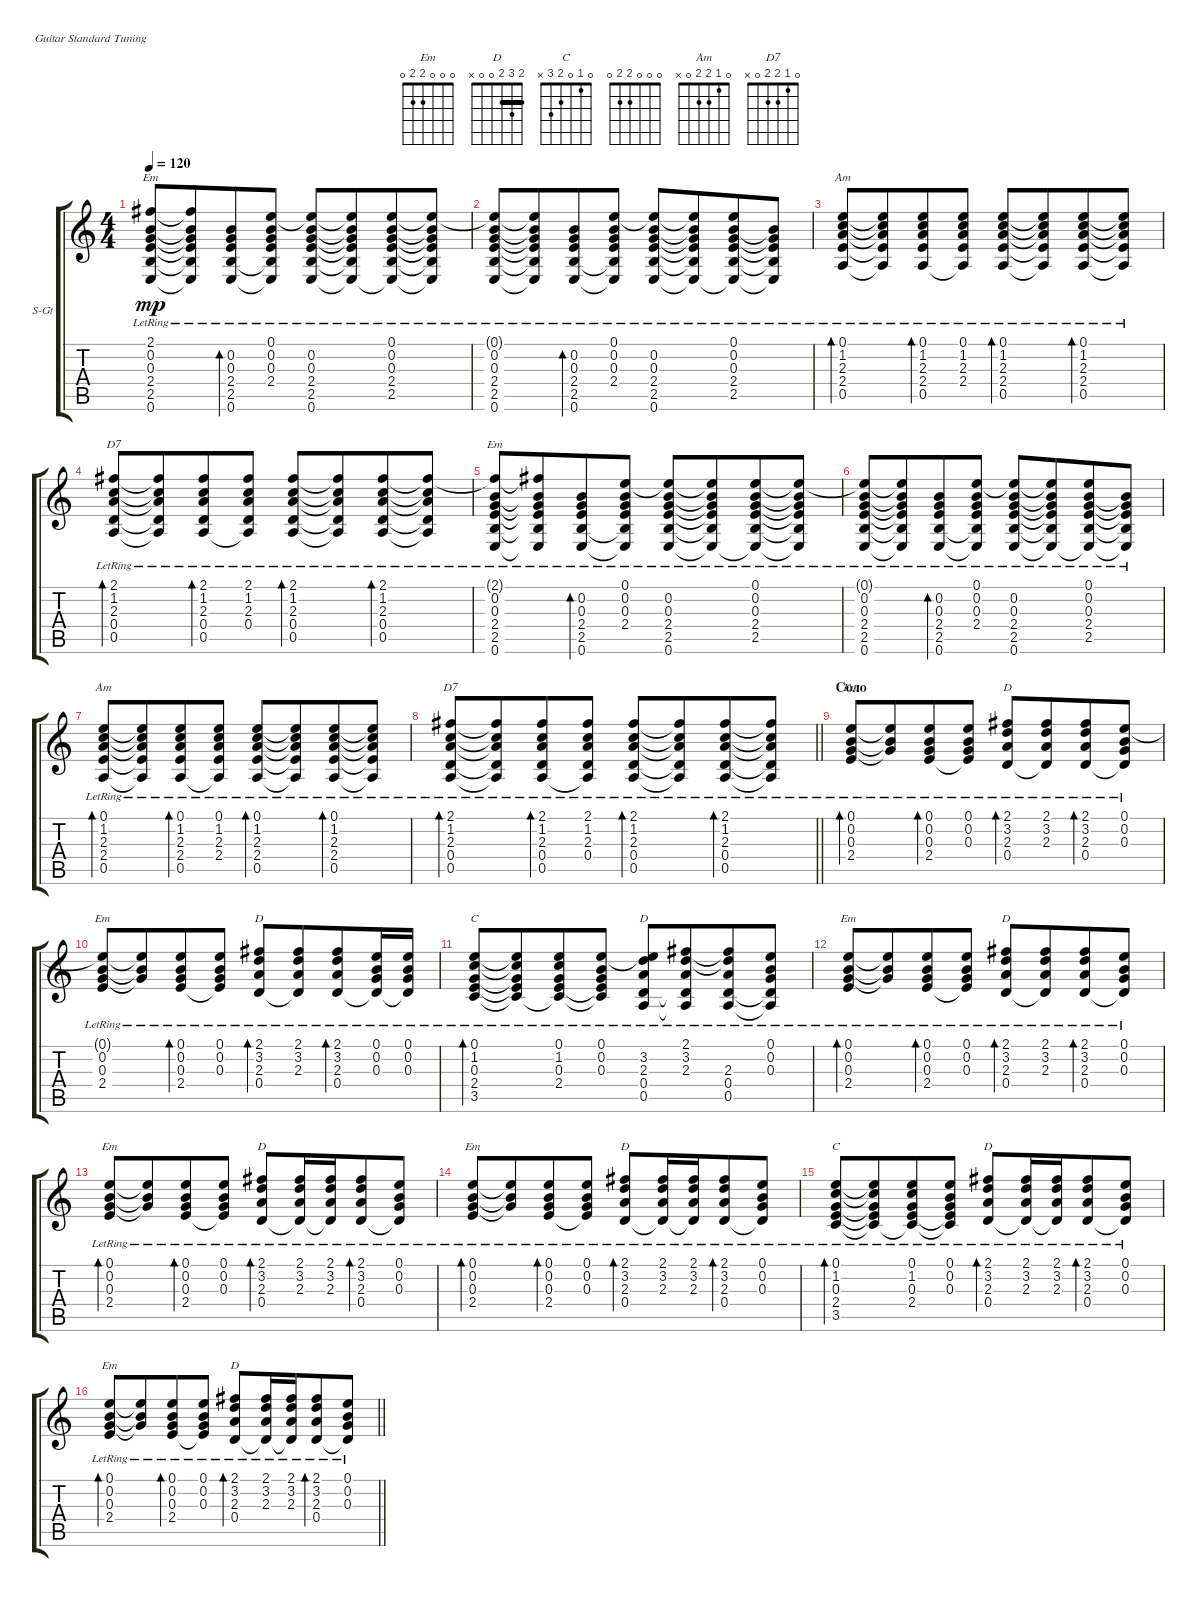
\bracketExtendMode groupsimilarinstruments
\firstSystemTrackNameOrientation horizontal
\otherSystemsTrackNameOrientation horizontal
\track ("Гитара 1" "S-Gt") {instrument acousticguitarsteel}
\staff {score tabs}
\tuning (E4 B3 G3 D3 A2 E2)
\chord ("Em" 0 0 0 2 2 0)
\chord ("D" 2 3 2 0 0 x) {barre 2}
\chord ("C" 0 1 0 2 3 x)
\chord ("" 0 0 0 2 2 0)
\chord ("Am" 0 1 2 2 0 x)
\chord ("D7" 0 1 2 2 0 x)
\ts (4 4)
\tempo 120
\clef g2
\ks c
(0.2{lr} 0.3{lr} 2.4{lr} 2.5{lr} 0.6{lr} 2.1{lr t}).8{ch "Em" dy mp} (2.1{lr t} 0.2{lr t} 0.3{lr t} 2.4{lr t} 2.5{lr t} 0.6{lr t}).8{beam merge} (0.2{lr} 0.3{lr} 2.4{lr} 2.5{lr} 0.6{lr}).8{bd 120} (0.1{lr} 0.2{lr} 0.3{lr} 2.4{lr} 2.5{lr t} 0.6{lr t}).8 (0.1{lr t} 0.2{lr} 0.3{lr} 2.4{lr} 2.5{lr} 0.6{lr}).8{ch ""} (0.1{lr t} 0.2{lr t} 0.3{lr t} 2.4{lr t} 2.5{lr t} 0.6{lr t}).8{beam merge} (0.1 0.2{lr} 0.3{lr} 2.4{lr} 2.5{lr} 0.6{lr t}).8 (0.2{lr t} 0.3{lr t} 2.4{lr t} 2.5{lr t} 0.6{lr t} 0.1{t}).8 |
(0.2{lr} 0.3{lr} 2.4{lr} 2.5{lr} 0.6{lr} 0.1{t}).8{ch ""} (0.1{t} 0.2{lr t} 0.3{lr t} 2.4{lr t} 2.5{lr t} 0.6{lr t}).8{beam merge} (0.2{lr} 0.3{lr} 2.4{lr} 2.5{lr} 0.6{lr}).8{bd 120} (0.1{lr} 0.2{lr} 0.3{lr} 2.4{lr} 2.5{lr t} 0.6{lr t}).8 (0.1{lr t} 0.2{lr} 0.3{lr} 2.4{lr} 2.5{lr} 0.6{lr}).8{ch ""} (0.1{lr t} 0.2{lr t} 0.3{lr t} 2.4{lr t} 2.5{lr t} 0.6{lr t}).8{beam merge} (0.1 0.2{lr} 0.3{lr} 2.4{lr} 2.5{lr} 0.6{lr t}).8 (0.2{lr t} 0.3{lr t} 2.4{lr t} 2.5{lr t} 0.6{lr t}).8 |
(0.1{lr} 1.2{lr} 2.3{lr} 2.4{lr} 0.5{lr}).8{bd 120 ch "Am"} (0.1{lr t} 1.2{lr t} 2.3{lr t} 2.4{lr t} 0.5{lr t}).8{beam merge} (0.1{lr} 1.2{lr} 2.3{lr} 2.4{lr} 0.5{lr}).8{bd 120} (0.1{lr} 1.2{lr} 2.3{lr} 2.4{lr} 0.5{lr t}).8 (0.1{lr} 1.2{lr} 2.3{lr} 2.4{lr} 0.5{lr}).8{bd 120 ch ""} (0.1{lr t} 1.2{lr t} 2.3{lr t} 2.4{lr t} 0.5{lr t}).8{beam merge} (0.1{lr} 1.2{lr} 2.3{lr} 2.4{lr} 0.5{lr}).8{bd 120} (0.1{lr t} 1.2{lr t} 2.3{lr t} 2.4{lr t} 0.5{lr t}).8 |
(2.1{lr} 1.2{lr} 2.3{lr} 0.4{lr} 0.5{lr}).8{bd 120 ch "D7"} (2.1{lr t} 1.2{lr t} 2.3{lr t} 0.4{lr t} 0.5{lr t}).8{beam merge} (2.1{lr} 1.2{lr} 2.3{lr} 0.4{lr} 0.5{lr}).8{bd 120} (2.1{lr} 1.2{lr} 2.3{lr} 0.4{lr} 0.5{lr t}).8 (2.1{lr} 1.2{lr} 2.3{lr} 0.4{lr} 0.5{lr}).8{bd 120 ch ""} (2.1{lr t} 1.2{lr t} 2.3{lr t} 0.4{lr t} 0.5{lr t}).8{beam merge} (2.1{lr} 1.2{lr} 2.3{lr} 0.4{lr} 0.5{lr}).8{bd 120} (2.1{lr t} 1.2{lr t} 2.3{lr t} 0.4{lr t} 0.5{lr t}).8 |
(0.2{lr} 0.3{lr} 2.4{lr} 2.5{lr} 0.6{lr} 2.1{lr t}).8{ch "Em"} (2.1{lr t} 0.2{lr t} 0.3{lr t} 2.4{lr t} 2.5{lr t} 0.6{lr t}).8{beam merge} (0.2{lr} 0.3{lr} 2.4{lr} 2.5{lr} 0.6{lr}).8{bd 120} (0.1{lr} 0.2{lr} 0.3{lr} 2.4{lr} 2.5{lr t} 0.6{lr t}).8 (0.1{lr t} 0.2{lr} 0.3{lr} 2.4{lr} 2.5{lr} 0.6{lr}).8{ch ""} (0.1{lr t} 0.2{lr t} 0.3{lr t} 2.4{lr t} 2.5{lr t} 0.6{lr t}).8{beam merge} (0.1 0.2{lr} 0.3{lr} 2.4{lr} 2.5{lr} 0.6{lr t}).8 (0.2{lr t} 0.3{lr t} 2.4{lr t} 2.5{lr t} 0.6{lr t} 0.1{t}).8 |
(0.2{lr} 0.3{lr} 2.4{lr} 2.5{lr} 0.6{lr} 0.1{t}).8{ch ""} (0.1{t} 0.2{lr t} 0.3{lr t} 2.4{lr t} 2.5{lr t} 0.6{lr t}).8{beam merge} (0.2{lr} 0.3{lr} 2.4{lr} 2.5{lr} 0.6{lr}).8{bd 120} (0.1{lr} 0.2{lr} 0.3{lr} 2.4{lr} 2.5{lr t} 0.6{lr t}).8 (0.1{lr t} 0.2{lr} 0.3{lr} 2.4{lr} 2.5{lr} 0.6{lr}).8{ch ""} (0.1{lr t} 0.2{lr t} 0.3{lr t} 2.4{lr t} 2.5{lr t} 0.6{lr t}).8{beam merge} (0.1 0.2{lr} 0.3{lr} 2.4{lr} 2.5{lr} 0.6{lr t}).8 (0.2{lr t} 0.3{lr t} 2.4{lr t} 2.5{lr t} 0.6{lr t}).8 |
(0.1{lr} 1.2{lr} 2.3{lr} 2.4{lr} 0.5{lr}).8{bd 120 ch "Am"} (0.1{lr t} 1.2{lr t} 2.3{lr t} 2.4{lr t} 0.5{lr t}).8{beam merge} (0.1{lr} 1.2{lr} 2.3{lr} 2.4{lr} 0.5{lr}).8{bd 120} (0.1{lr} 1.2{lr} 2.3{lr} 2.4{lr} 0.5{lr t}).8 (0.1{lr} 1.2{lr} 2.3{lr} 2.4{lr} 0.5{lr}).8{bd 120 ch ""} (0.1{lr t} 1.2{lr t} 2.3{lr t} 2.4{lr t} 0.5{lr t}).8{beam merge} (0.1{lr} 1.2{lr} 2.3{lr} 2.4{lr} 0.5{lr}).8{bd 120} (0.1{lr t} 1.2{lr t} 2.3{lr t} 2.4{lr t} 0.5{lr t}).8 |
\barLineRight lightlight
(2.1{lr} 1.2{lr} 2.3{lr} 0.4{lr} 0.5{lr}).8{bd 120 ch "D7"} (2.1{lr t} 1.2{lr t} 2.3{lr t} 0.4{lr t} 0.5{lr t}).8{beam merge} (2.1{lr} 1.2{lr} 2.3{lr} 0.4{lr} 0.5{lr}).8{bd 120} (2.1{lr} 1.2{lr} 2.3{lr} 0.4{lr} 0.5{lr t}).8 (2.1{lr} 1.2{lr} 2.3{lr} 0.4{lr} 0.5{lr}).8{bd 120 ch ""} (2.1{lr t} 1.2{lr t} 2.3{lr t} 0.4{lr t} 0.5{lr t}).8{beam merge} (2.1{lr} 1.2{lr} 2.3{lr} 0.4{lr} 0.5{lr}).8{bd 120} (2.1{lr t} 1.2{lr t} 2.3{lr t} 0.4{lr t} 0.5{lr t}).8 |
\section ("" "Соло")
(0.1{lr} 0.2{lr} 0.3{lr} 2.4{lr}).8{bd 120 ch "Em"} (0.1{lr t} 0.2{lr t} 0.3{lr t}).8{beam merge} (0.1{lr} 0.2{lr} 0.3{lr} 2.4{lr}).8{bd 120} (0.1{lr} 0.2{lr} 0.3{lr} 2.4{lr t}).8 (2.1{lr} 3.2{lr} 2.3{lr} 0.4{lr}).8{bd 120 ch "D"} (2.1{lr} 3.2{lr} 2.3{lr} 0.4{lr t}).8{beam merge} (2.1{lr} 3.2{lr} 2.3{lr} 0.4{lr}).8{bd 120} (0.1{lr} 0.2{lr} 0.3{lr} 0.4{lr t}).8 |
(0.1{lr t} 0.2{lr} 0.3{lr} 2.4{lr}).8{ch "Em"} (0.1{lr t} 0.2{lr t} 0.3{lr t}).8{beam merge} (0.1{lr} 0.2{lr} 0.3{lr} 2.4{lr}).8{bd 120} (0.1{lr} 0.2{lr} 0.3{lr} 2.4{lr t}).8 (2.1{lr} 3.2{lr} 2.3{lr} 0.4{lr}).8{bd 120 ch "D"} (2.1{lr} 3.2{lr} 2.3{lr} 0.4{lr t}).8{beam merge} (2.1{lr} 3.2{lr} 2.3{lr} 0.4{lr}).8{bd 120} (0.1{lr} 0.2{lr} 0.3{lr} 0.4{lr t}).16 (0.1{lr} 0.2{lr} 0.3{lr} 0.4{lr t}).16 |
(0.1{lr} 1.2{lr} 0.3{lr} 2.4{lr} 3.5{lr}).8{bd 120 ch "C"} (0.1{lr t} 1.2{lr t} 0.3{lr t} 2.4{lr t} 3.5{lr t}).8{beam merge} (0.1{lr} 1.2{lr} 0.3{lr} 2.4{lr} 3.5{lr t}).8 (0.1{lr} 0.2{lr} 0.3{lr} 2.4{lr t} 3.5{lr t}).8 (0.1{lr t} 3.2{lr} 2.3{lr} 0.4{lr} 0.5{lr}).8{ch "D"} (2.1{lr} 3.2{lr} 2.3{lr} 0.4{lr t} 0.5{lr t}).8{beam merge} (2.1{lr t} 3.2{lr t} 2.3{lr} 0.4{lr} 0.5{lr}).8 (0.1{lr} 0.2{lr} 0.3{lr} 0.4{lr t} 0.5{lr t}).8 |
(0.1{lr} 0.2{lr} 0.3{lr} 2.4{lr}).8{bd 120 ch "Em"} (0.1{lr t} 0.2{lr t} 0.3{lr t}).8{beam merge} (0.1{lr} 0.2{lr} 0.3{lr} 2.4{lr}).8{bd 120} (0.1{lr} 0.2{lr} 0.3{lr} 2.4{lr t}).8 (2.1{lr} 3.2{lr} 2.3{lr} 0.4{lr}).8{bd 120 ch "D"} (2.1{lr} 3.2{lr} 2.3{lr} 0.4{lr t}).8{beam merge} (2.1{lr} 3.2{lr} 2.3{lr} 0.4{lr}).8{bd 120} (0.1{lr} 0.2{lr} 0.3{lr} 0.4{lr t}).8 |
(0.1{lr} 0.2{lr} 0.3{lr} 2.4{lr}).8{bd 120 ch "Em"} (0.1{lr t} 0.2{lr t} 0.3{lr t}).8{beam merge} (0.1{lr} 0.2{lr} 0.3{lr} 2.4{lr}).8{bd 120} (0.1{lr} 0.2{lr} 0.3{lr} 2.4{lr t}).8 (2.1{lr} 3.2{lr} 2.3{lr} 0.4{lr}).8{bd 120 ch "D"} (2.1{lr} 3.2{lr} 2.3{lr} 0.4{lr t}).16 (2.1{lr} 3.2{lr} 2.3{lr} 0.4{lr t}).16{beam merge} (2.1{lr} 3.2{lr} 2.3{lr} 0.4{lr}).8{bd 120} (0.1{lr} 0.2{lr} 0.3{lr} 0.4{lr t}).8 |
(0.1{lr} 0.2{lr} 0.3{lr} 2.4{lr}).8{bd 120 ch "Em"} (0.1{lr t} 0.2{lr t} 0.3{lr t}).8{beam merge} (0.1{lr} 0.2{lr} 0.3{lr} 2.4{lr}).8{bd 120} (0.1{lr} 0.2{lr} 0.3{lr} 2.4{lr t}).8 (2.1{lr} 3.2{lr} 2.3{lr} 0.4{lr}).8{bd 120 ch "D"} (2.1{lr} 3.2{lr} 2.3{lr} 0.4{lr t}).16 (2.1{lr} 3.2{lr} 2.3{lr} 0.4{lr t}).16{beam merge} (2.1{lr} 3.2{lr} 2.3{lr} 0.4{lr}).8{bd 120} (0.1{lr} 0.2{lr} 0.3{lr} 0.4{lr t}).8 |
(0.1{lr} 1.2{lr} 0.3{lr} 2.4{lr} 3.5{lr}).8{bd 120 ch "C"} (0.1{lr t} 1.2{lr t} 0.3{lr t} 2.4{lr t} 3.5{lr t}).8{beam merge} (0.1{lr} 1.2{lr} 0.3{lr} 2.4{lr} 3.5{lr t}).8 (0.1{lr} 0.2{lr} 0.3{lr} 2.4{lr t} 3.5{lr t}).8 (2.1{lr} 3.2{lr} 2.3{lr} 0.4{lr}).8{bd 120 ch "D"} (2.1{lr} 3.2{lr} 2.3{lr} 0.4{lr t}).16 (2.1{lr} 3.2{lr} 2.3{lr} 0.4{lr t}).16{beam merge} (2.1{lr} 3.2{lr} 2.3{lr} 0.4{lr}).8{bd 120} (0.1{lr} 0.2{lr} 0.3{lr} 0.4{lr t}).8 |
\barLineRight lightlight
(0.1{lr} 0.2{lr} 0.3{lr} 2.4{lr}).8{bd 120 ch "Em"} (0.1{lr t} 0.2{lr t} 0.3{lr t}).8{beam merge} (0.1{lr} 0.2{lr} 0.3{lr} 2.4{lr}).8{bd 120} (0.1{lr} 0.2{lr} 0.3{lr} 2.4{lr t}).8 (2.1{lr} 3.2{lr} 2.3{lr} 0.4{lr}).8{bd 120 ch "D"} (2.1{lr} 3.2{lr} 2.3{lr} 0.4{lr t}).16 (2.1{lr} 3.2{lr} 2.3{lr} 0.4{lr t}).16{beam merge} (2.1{lr} 3.2{lr} 2.3{lr} 0.4{lr}).8{bd 120} (0.1{lr} 0.2{lr} 0.3{lr} 0.4{lr t}).8
